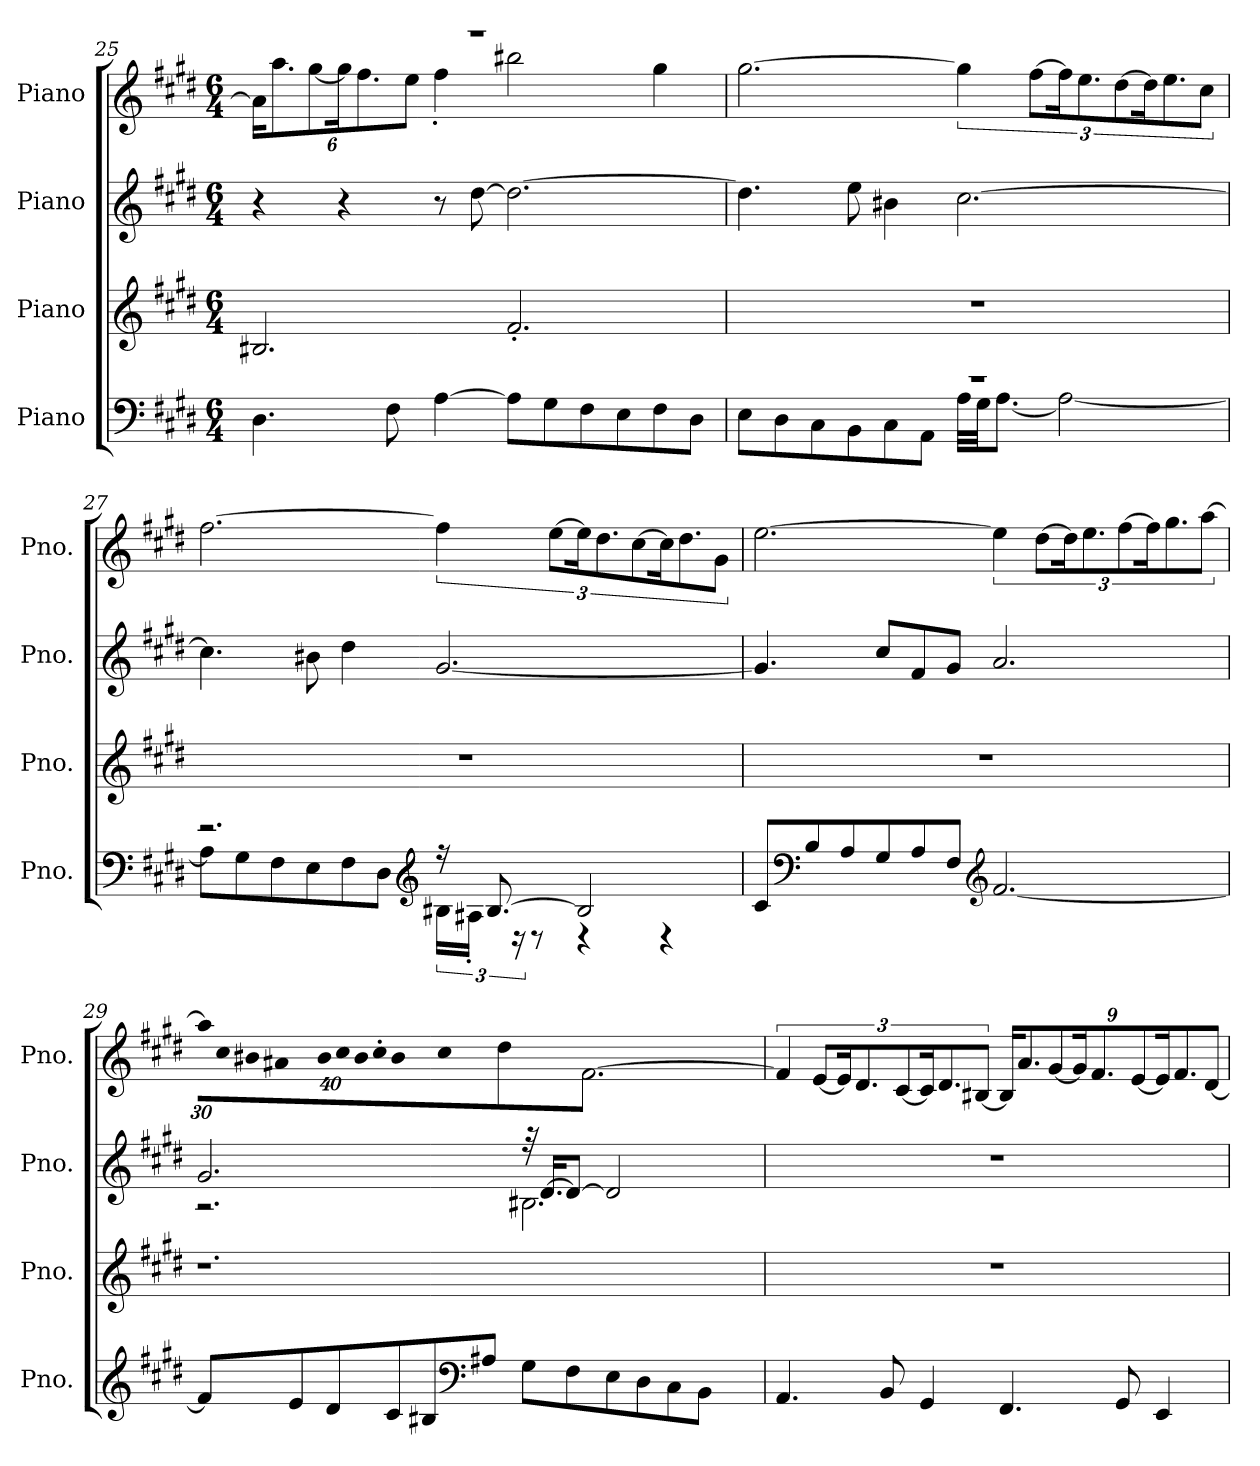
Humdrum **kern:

**kern	**kern	**kern	**kern
*part4	*part3	*part2	*part1
*staff4	*staff3	*staff2	*staff1
*I"Piano	*I"Piano	*I"Piano	*I"Piano
*I'Pno.	*I'Pno.	*I'Pno.	*I'Pno.
*clefF4	*clefG2	*clefG2	*clefG2
*k[f#c#g#d#]	*k[f#c#g#d#]	*k[f#c#g#d#]	*k[f#c#g#d#]
*M6/4	*M6/4	*M6/4	*M6/4
=25	=25	=25	=25
*	*	*	*^
*	*	*	*	*Xbrackettup
4.D#\	2.B#X/	4r	1.r	24a\KL]
.	.	.	.	12.aa\
.	.	.	.	[12gg#\
.	.	4r	.	24gg#\K]
.	.	.	.	12.ff#\
8F#\	.	.	.	.
.	.	.	.	12ee\J
[4A\	.	8r	.	4ff#'\
.	.	[8dd#\	.	.
8A\L]	2.f#'/	2.dd#\_	.	2bb#X\
8G#\	.	.	.	.
8F#\	.	.	.	.
8E\	.	.	.	.
8F#\	.	.	.	4gg#\
8D#\J	.	.	.	.
*	*	*	*v	*v
!!LO:PB:g=z
=26	=26	=26	=26
*^	*	*	*
1.r	8E\L	1.r	4.dd#\]	[2.gg#\
.	8D#\	.	.	.
.	8C#\	.	.	.
.	8BB\	.	8ee\	.
.	8C#\	.	4b#X\	.
.	8AA\J	.	.	.
*	*	*	*	*brackettup
.	32A\LLL	.	[2.cc#\	6gg#\]
.	32G#\JJ	.	.	.
.	[8.A\J	.	.	.
.	.	.	.	[12ff#\L
*	*	*	*	*Xbrackettup
.	2A\_	.	.	24ff#\K]
.	.	.	.	12.ee\
.	.	.	.	[12dd#\
.	.	.	.	24dd#\K]
.	.	.	.	12.ee\
.	.	.	.	12cc#\J
=27	=27	=27	=27	=27
2.r	8A\L]	1.r	4.cc#\]	[2.ff#\
.	8G#\	.	.	.
.	8F#\	.	.	.
.	8E\	.	8b#X\	.
.	8F#\	.	4dd#\	.
.	8D#\J	.	.	.
*clefG2	*	*	*	*
*	*	*	*	*brackettup
16r	24B#X\LL	.	[2.g#/	6ff#\]
.	24A#X'\JJ	.	.	.
[8.B#/	.	.	.	.
.	24r	.	.	.
.	8r	.	.	.
.	.	.	.	[12ee\L
*	*	*	*	*Xbrackettup
2B#/]	4r	.	.	24ee\K]
.	.	.	.	12.dd#\
.	.	.	.	[12cc#\
.	4r	.	.	24cc#\K]
.	.	.	.	12.dd#\
.	.	.	.	12g#\J
*v	*v	*	*	*
!!LO:LB:g=z
=28	=28	=28	=28
8c#/L	1.r	4.g#/]	[2.ee\
*clefF4	*	*	*
8B/	.	.	.
8A/	.	.	.
8G#/	.	8cc#/L	.
8A/	.	8f#/	.
8F#/J	.	8g#/J	.
*clefG2	*	*	*
*	*	*	*brackettup
[2.f#/	.	2.a/	6ee\]
.	.	.	[12dd#\L
*	*	*	*Xbrackettup
.	.	.	24dd#\K]
.	.	.	12.ee\
.	.	.	[12ff#\
.	.	.	24ff#\K]
.	.	.	12.gg#\
.	.	.	[12aa\J
!!LO:LB:g=z
=29	=29	=29	=29
*	*	*^	*
!	!	!	!	!LO:N:vis=256%9
8f#/L]	1.r	2.g#/	2.r	960%17aa\KLLL]
!	!	!	!	!LO:N:vis=32
.	.	.	.	640%23cc#\
!	!	!	!	!LO:N:vis=32
.	.	.	.	640%23b#X\
!	!	!	!	!LO:N:vis=256%9
.	.	.	.	960%17a#X\K
!	!	!	!	!LO:N:vis=32
.	.	.	.	640%23b#\
8e/	.	.	.	.
!	!	!	!	!LO:N:vis=32
.	.	.	.	640%23cc#\
!	!	!	!	!LO:N:vis=32
.	.	.	.	640%23b#\
!	!	!	!	!LO:N:vis=32
.	.	.	.	640%23cc#'\JJJ
8d#/	.	.	.	.
*	*	*	*	*brackettup
.	.	.	.	6b#\
8c#/	.	.	.	.
.	.	.	.	12cc#\
8B#X/	.	.	.	.
.	.	.	.	4dd#\
*clefF4	*	*	*	*
8A#X/J	.	.	.	.
8G#\L	.	32r	2.B#X\	.
.	.	.	.	[2.f#/
.	.	[16.d#/KL	.	.
8F#\	.	8d#/J_	.	.
8E\	.	2d#/]	.	.
8D#\	.	.	.	.
8C#\	.	.	.	.
8BB\J	.	.	.	.
960ryy	960ryy	960ryy	960ryy	.
*	*	*v	*v	*
!!LO:PB:g=z
=30	=30	=30	=30
4.AA/	1.r	1.r	6f#/]
.	.	.	[12e/L
*	*	*	*Xbrackettup
.	.	.	24e/K]
.	.	.	12.d#/
8BB/	.	.	.
.	.	.	[12c#/
4GG#/	.	.	24c#/K]
.	.	.	12.d#/
.	.	.	[12B#X/J
4.FF#/	.	.	24B#/KL]
.	.	.	12.a/
.	.	.	[12g#/
.	.	.	24g#/K]
.	.	.	12.f#/
8GG#/	.	.	.
.	.	.	[12e/
4EE/	.	.	24e/K]
.	.	.	12.f#/
.	.	.	[12d#/J
=	=	=	=
*-	*-	*-	*-
